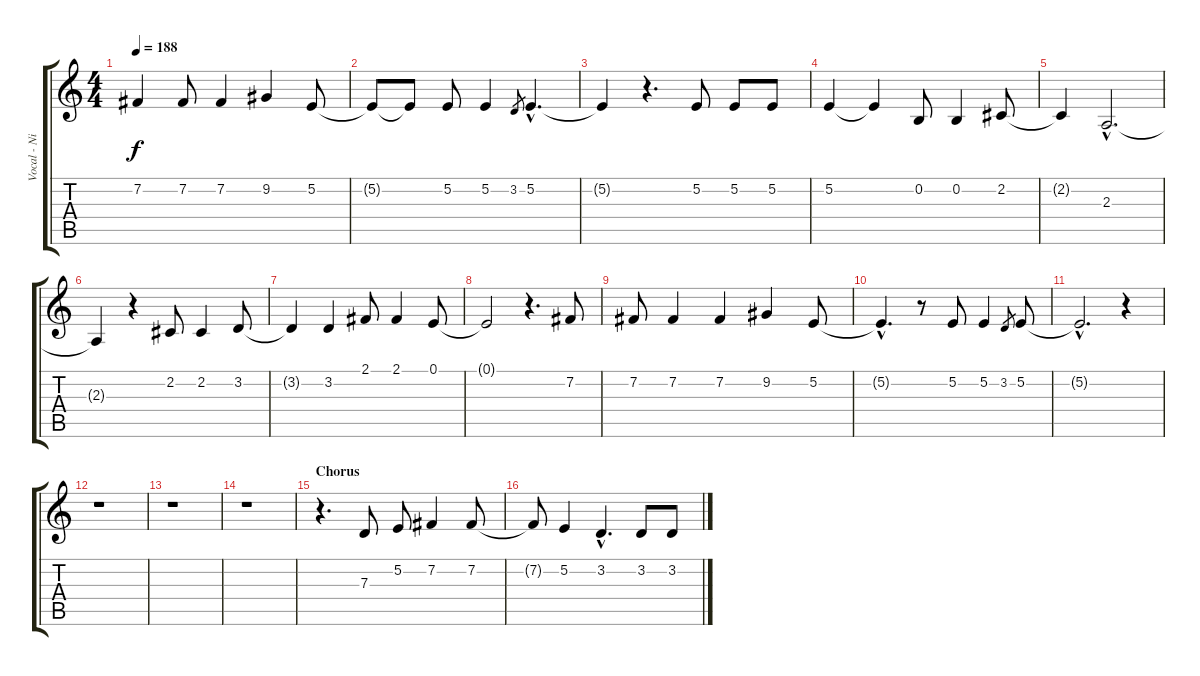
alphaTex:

\track ("Vocal - Nikola" "Vocal - Ni") {instrument flute}
\staff {score tabs}
\tuning (E4 B3 G3 D3 A2 E2) {hide}
\ts (4 4)
\tempo 188
\clef g2
\ks c
7.2.4{dy f} 7.2.8 7.2.4 9.2.4 5.2.8 |
5.2{t}.8 5.2{t}.8 5.2.8 5.2.4 3.2.8{gr} 5.2{hac}.4{d} |
5.2{t}.4 r.4{d} 5.2.8 5.2.8 5.2.8 |
5.2.4 5.2{t}.4 0.2.8 0.2.4 2.2.8 |
2.2{t}.4 2.3{hac}.2{d} |
2.3{t}.4 r.4 2.2.8 2.2.4 3.2.8 |
3.2{t}.4 3.2.4 2.1.8 2.1.4 0.1.8 |
0.1{t}.2 r.4{d} 7.2.8 |
7.2.8 7.2.4 7.2.4 9.2.4 5.2.8 |
5.2{hac t}.4{d} r.8 5.2.8 5.2.4 3.2.8{gr} 5.2.8 |
5.2{hac t}.2{d} r.4 |
r.1 |
r.1 |
r.1 |
\section ("" "Chorus")
r.4{d} 7.3.8 5.2.8 7.2.4 7.2.8 |
7.2{t}.8 5.2.4 3.2{hac}.4{d} 3.2.8 3.2.8
